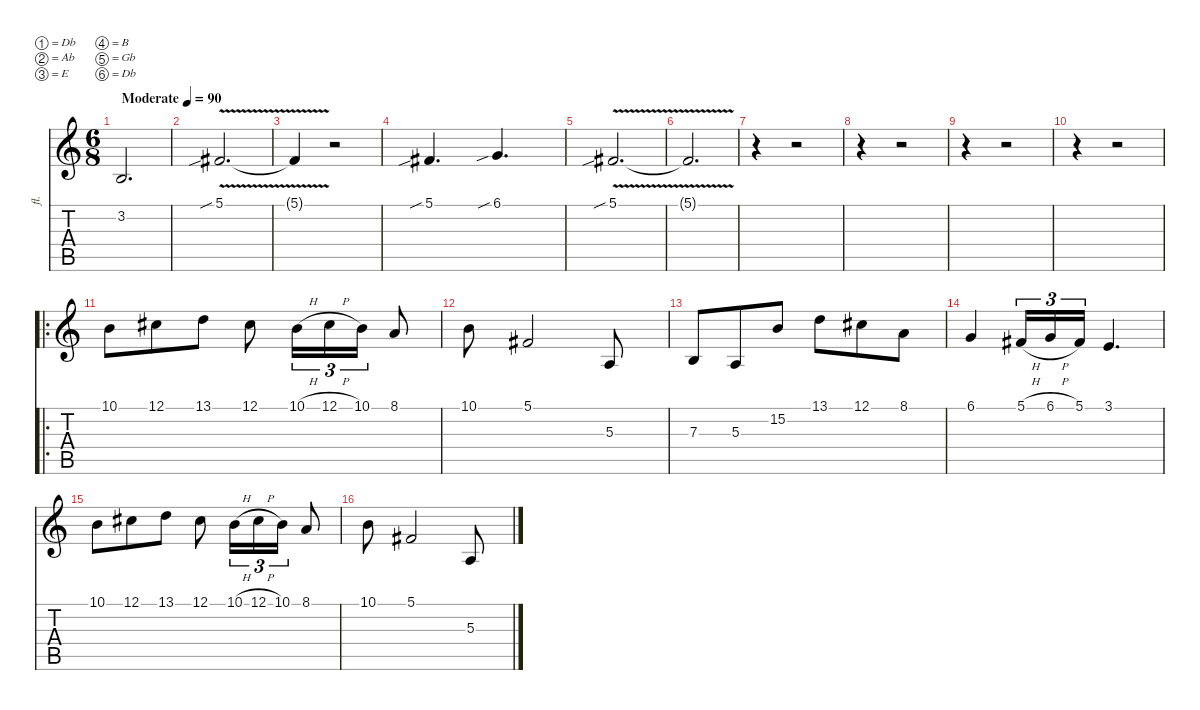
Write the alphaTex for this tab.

\defaultSystemsLayout 4
\hideDynamics
\bracketExtendMode nobrackets
\otherSystemsTrackNameOrientation horizontal
\track ("Troy Donockley" "fl.") {instrument ocarina}
\staff {score tabs}
\tuning (Db4 Ab3 E3 B2 Gb2 Db2)
\ts (6 8)
\beaming (8 3 3)
\tempo (90 "Moderate")
\clef g2
\ks c
3.2.2{d dy f instrument ocarina} |
5.1{v sib acc #}.2{d} |
5.1{v t acc #}.4 r.2 |
5.1{sib acc #}.4{d} 6.1{sib}.4{d} |
5.1{v sib acc #}.2{d} |
5.1{v t acc #}.2{d} |
r.4 r.2 |
r.4 r.2 |
r.4 r.2 |
r.4 r.2 |
\ro
10.1.8 12.1{acc #}.8 13.1.8 12.1{acc #}.8 10.1{h}.16{tu (3 2)} 12.1{h acc #}.16{tu (3 2)} 10.1.16{tu (3 2)} 8.1.8 |
10.1.8 5.1{acc #}.2 5.3.8 |
7.3.8 5.3.8 15.2.8 13.1.8 12.1{acc #}.8 8.1.8 |
6.1.4 5.1{h acc #}.16{tu (3 2)} 6.1{h}.16{tu (3 2)} 5.1{acc #}.16{tu (3 2)} 3.1.4{d} |
10.1.8 12.1{acc #}.8 13.1.8 12.1{acc #}.8 10.1{h}.16{tu (3 2)} 12.1{h acc #}.16{tu (3 2)} 10.1.16{tu (3 2)} 8.1.8 |
10.1.8 5.1{acc #}.2 5.3.8
